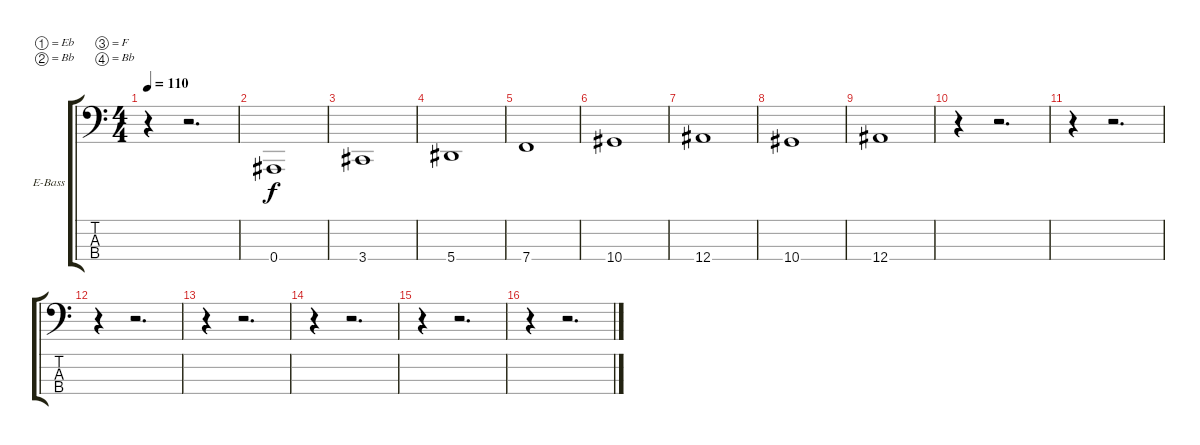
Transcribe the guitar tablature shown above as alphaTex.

\defaultSystemsLayout 4
\bracketExtendMode groupsimilarinstruments
\firstSystemTrackNameOrientation horizontal
\otherSystemsTrackNameOrientation horizontal
\track ("Electric Bass" "E-Bass") {instrument electricbassfinger}
\staff {score tabs}
\tuning (Eb2 Bb1 F1 Bb0)
\ts (4 4)
\tempo 110
\clef f4
\scale
0.333333
\ks c
r.4{dy f} r.2{d} |
\scale
0.333333 0.4.1 |
\scale
0.333333 3.4.1 |
\scale
0.333333 5.4.1 |
\scale
0.333333 7.4.1 |
\scale
0.333333 10.4.1 |
\scale
0.333333 12.4.1 |
\scale
0.333333 10.4.1 |
\scale
0.333333 12.4.1 |
\scale
0.333333 r.4 r.2{d} |
\scale
0.333333 r.4 r.2{d} |
\scale
0.333333 r.4 r.2{d} |
\scale
0.333333 r.4 r.2{d} |
\scale
0.333333 r.4 r.2{d} |
\scale
0.333333 r.4 r.2{d} |
\scale
0.333333 r.4 r.2{d}
